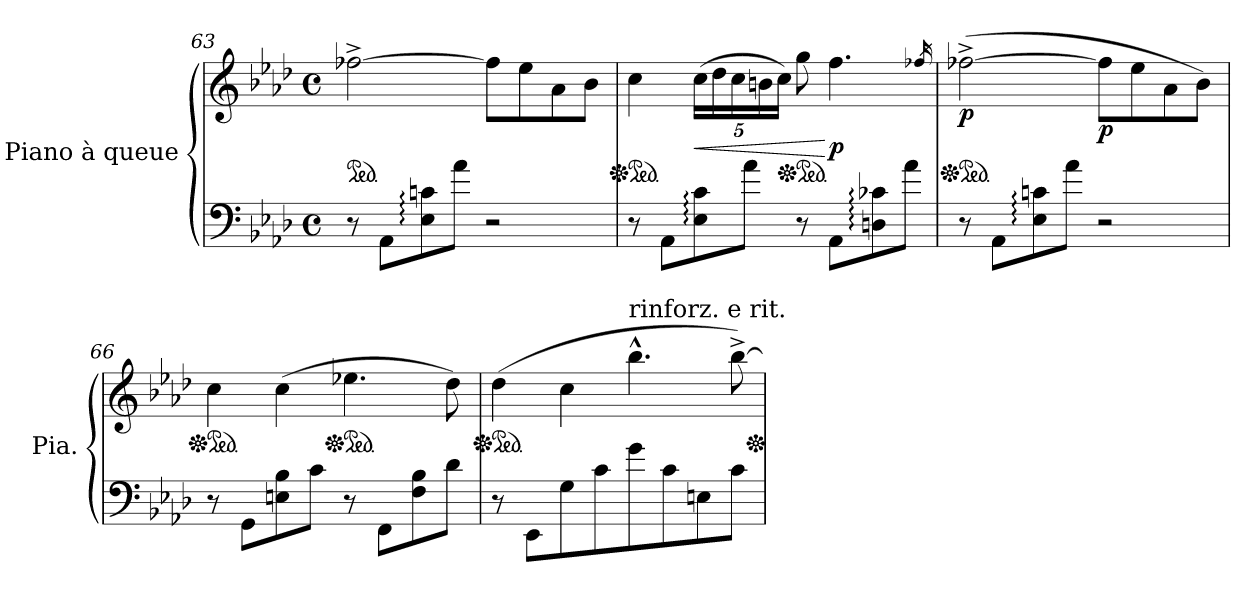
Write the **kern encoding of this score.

**kern	**kern	**dynam
*part1	*part1	*part1
*staff2	*staff1	*staff1/2
*I"Piano à queue	*	*
*I'Pia.	*	*
*clefF4	*clefG2	*
*k[b-e-a-d-]	*k[b-e-a-d-]	*
*M4/4	*M4/4	*
*met(c)	*met(c)	*
*	*ped	*
=63	=63	=63
8r	[2ff-X^\	.
8AA-\L	.	.
8E-\: 8cn\:	.	.
8a-\J	.	.
2r	8ff-\L]	.
.	8ee-\	.
.	8a-\	.
.	8b-\J	.
=64	=64	=64
*	*Xped	*
*	*ped	*
8r	4cc\	.
8AA-\L	.	.
*	*Xbrackettup	*
!	!	!LO:HP:b
8E-\: 8c\:	(20cc\LL	<
.	20dd-\	.
.	20cc\	.
8a-\J	.	.
.	20bn\	.
.	20cc\JJ)	.
*	*Xped	*
*	*ped	*
8r	8gg\	.
!	!	!LO:DY:n=1:b
8AA-\L	4.ff\	[ p
8Dn\: 8c-X\:	.	.
8a-\J	.	.
.	16qff-X/	.
=65	=65	=65
*	*Xped	*
*	*ped	*
!	!	!LO:DY:b
8r	([2ff-X^\	p
8AA-\L	.	.
8E-\: 8cn\:	.	.
8a-\J	.	.
!	!	!LO:DY:b
2r	8ff-\L]	p
.	8ee-\	.
.	8a-\	.
.	8b-\J)	.
!!LO:LB:g=z
=66	=66	=66
*	*Xped	*
*	*ped	*
8r	4cc\	.
8GG\L	.	.
8En\ 8B-\	(4cc\	.
8c\J	.	.
*	*Xped	*
*	*ped	*
8r	4.ee-X\	.
8FF\L	.	.
8F\ 8B-\	.	.
8d-\J	8dd-\)	.
=67	=67	=67
*	*Xped	*
*	*ped	*
8r	(4dd-\	.
8EE-\L	.	.
8G\	4cc\	.
8c\	.	.
!	!LO:TX:a:t=rinforz. e rit.	!
8g\	4.bb-^^\	.
8c\	.	.
8En\	.	.
8c\J	[8bb-^\)	.
*	*Xped	*
=	=	=
*-	*-	*-
